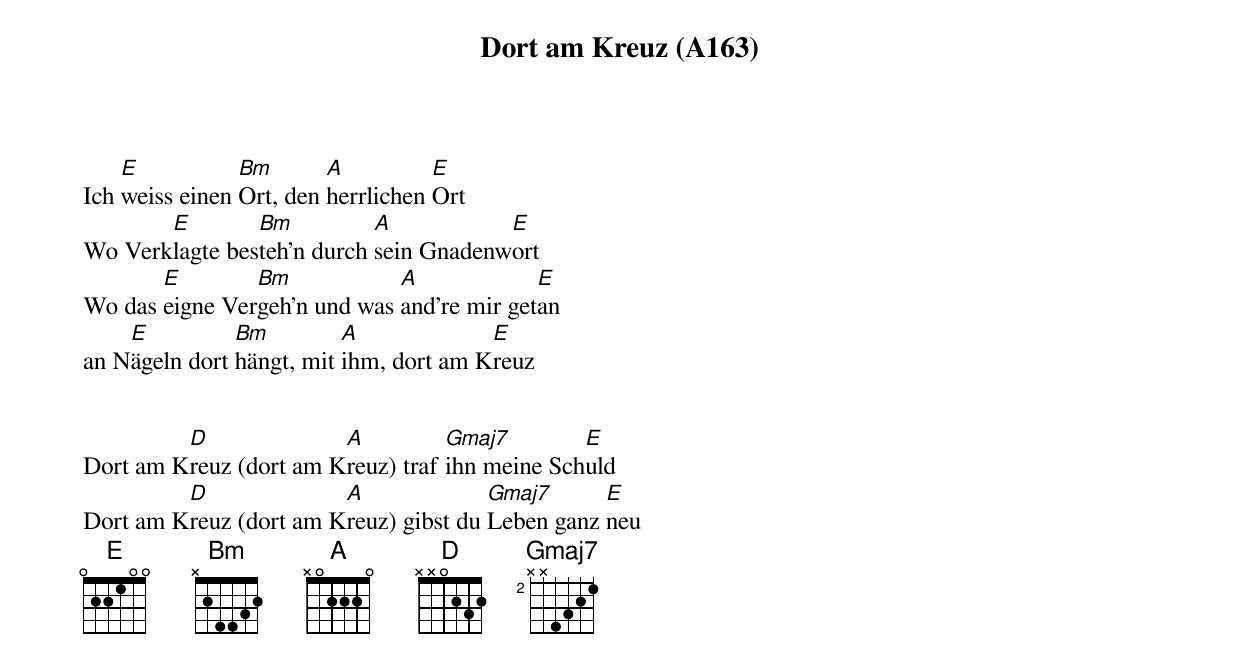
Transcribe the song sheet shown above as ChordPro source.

{title: Dort am Kreuz (A163)}
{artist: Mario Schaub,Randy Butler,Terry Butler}

Ich [E]weiss einen [Bm]Ort, den [A]herrlichen [E]Ort
Wo Verk[E]lagte bes[Bm]teh'n durch [A]sein Gnadenw[E]ort
Wo das [E]eigne Ver[Bm]geh'n und was [A]and're mir get[E]an
an N[E]ägeln dort [Bm]hängt, mit [A]ihm, dort am K[E]reuz


Dort am K[D]reuz (dort am K[A]reuz) traf [Gmaj7]ihn meine Sch[E]uld
Dort am K[D]reuz (dort am K[A]reuz) gibst du [Gmaj7]Leben ganz [E]neu
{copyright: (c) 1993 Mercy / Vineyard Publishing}
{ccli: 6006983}
